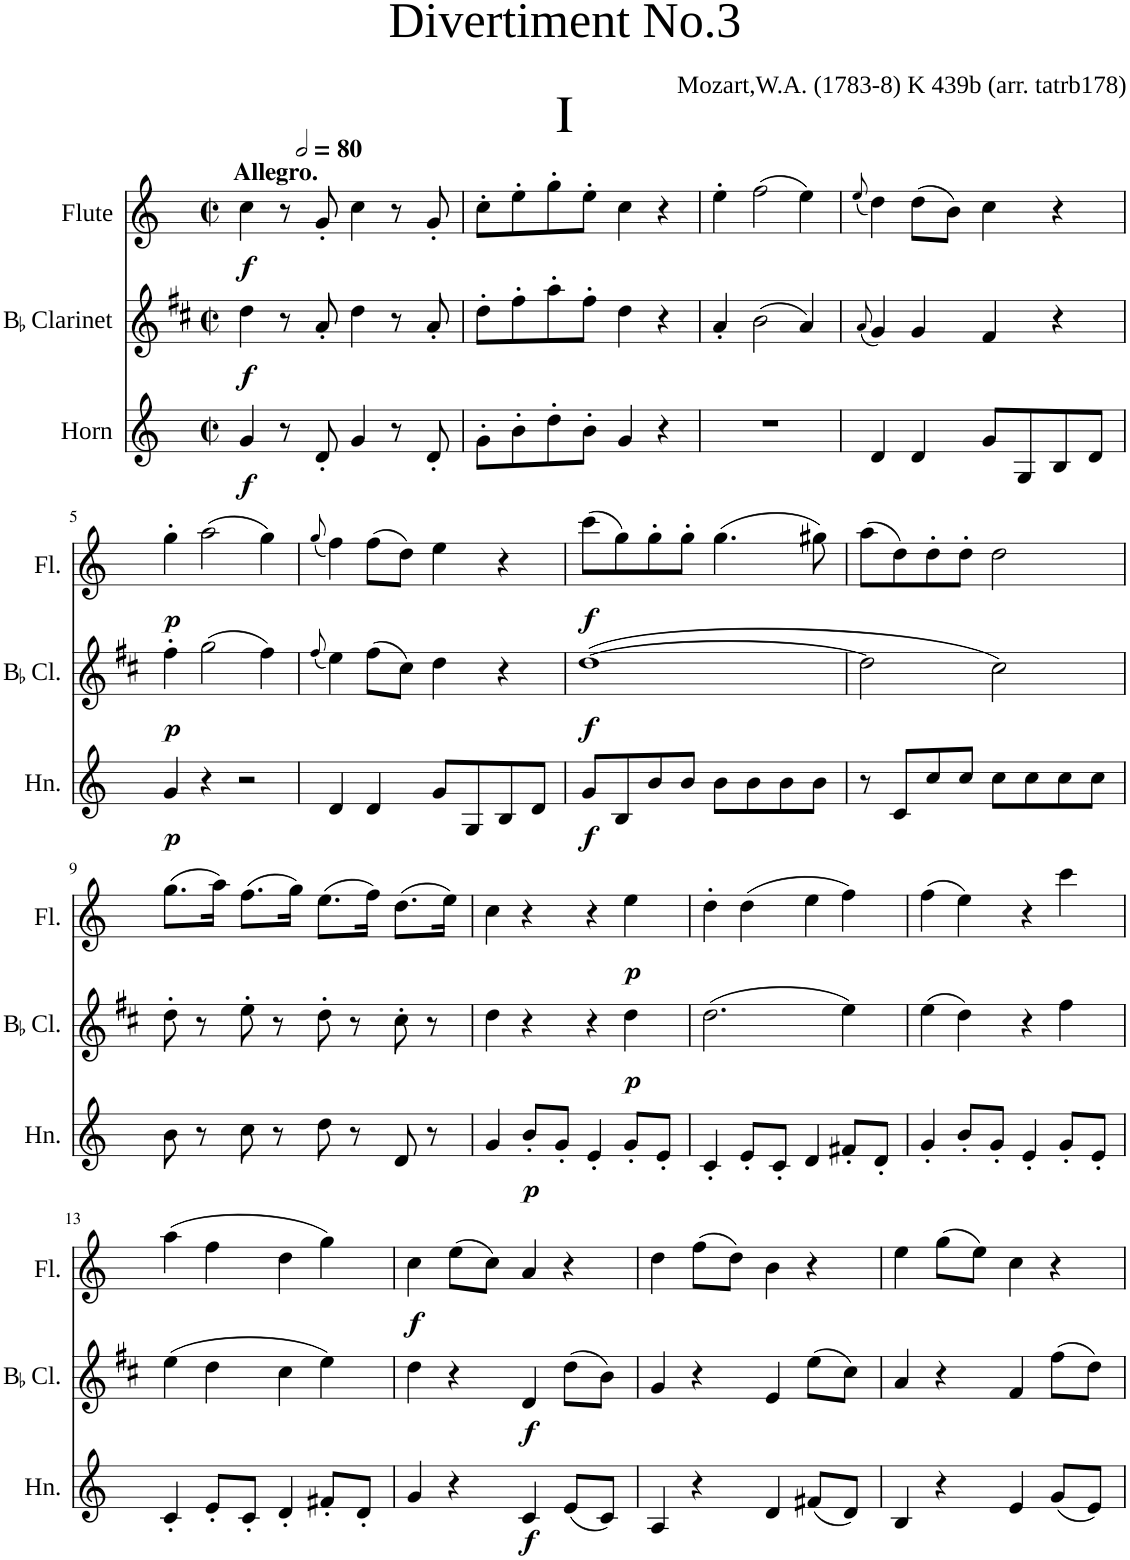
**kern	**dynam	**kern	**dynam	**kern	**dynam
*part3	*part3	*part2	*part2	*part1	*part1
*staff3	*staff3	*staff2	*staff2	*staff1	*staff1
*I"Horn	*	*I"BaccidentalFlat Clarinet	*	*I"Flute	*
*I'Hn.	*	*I'BaccidentalFlat Cl.	*	*I'Fl.	*
*clefG2	*	*clefG2	*	*clefG2	*
*Trd4c7	*	*Trd1c2	*	*	*
*k[]	*	*k[f#c#]	*	*k[]	*
*M4/4	*	*M4/4	*	*M4/4	*
*met(c|)	*	*met(c|)	*	*met(c|)	*
*MM160	*	*MM160	*	*MM160	*
=1	=1	=1	=1	=1	=1
!	!	!	!	!LO:TX:a:B:t=Allegro.	!
!	!LO:DY:b	!	!LO:DY:b	!	!LO:DY:b
4g/	f	4dd\	f	4cc\	f
8r	.	8r	.	8r	.
8d'/	.	8a'/	.	8g'/	.
4g/	.	4dd\	.	4cc\	.
8r	.	8r	.	8r	.
8d'/	.	8a'/	.	8g'/	.
=2	=2	=2	=2	=2	=2
8g'\L	.	8dd'\L	.	8cc'\L	.
8b'\	.	8ff#'\	.	8ee'\	.
8dd'\	.	8aa'\	.	8gg'\	.
8b'\J	.	8ff#'\J	.	8ee'\J	.
4g/	.	4dd\	.	4cc\	.
4r	.	4r	.	4r	.
=3	=3	=3	=3	=3	=3
1r	.	4a'/	.	4ee'\	.
.	.	(2b\	.	(2ff\	.
.	.	4a/)	.	4ee\)	.
=4	=4	=4	=4	=4	=4
.	.	(8qa/	.	(8qee/	.
4d/	.	4g/)	.	4dd\)	.
4d/	.	4g/	.	(8dd\L	.
.	.	.	.	8b\J)	.
8g/L	.	4f#/	.	4cc\	.
8G/	.	.	.	.	.
8B/	.	4r	.	4r	.
8d/J	.	.	.	.	.
!!LO:LB:g=z
=5	=5	=5	=5	=5	=5
!	!LO:DY:b	!	!LO:DY:b	!	!LO:DY:b
4g/	p	4ff#'\	p	4gg'\	p
4r	.	(2gg\	.	(2aa\	.
2r	.	.	.	.	.
.	.	4ff#\)	.	4gg\)	.
=6	=6	=6	=6	=6	=6
.	.	(8qff#/	.	(8qgg/	.
4d/	.	4ee\)	.	4ff\)	.
4d/	.	(8ff#\L	.	(8ff\L	.
.	.	8cc#\J)	.	8dd\J)	.
8g/L	.	4dd\	.	4ee\	.
8G/	.	.	.	.	.
8B/	.	4r	.	4r	.
8d/J	.	.	.	.	.
=7	=7	=7	=7	=7	=7
!	!LO:DY:b	!	!LO:DY:b	!	!LO:DY:b
8g/L	f	([1dd	f	(8ccc\L	f
8B/	.	.	.	8gg\)	.
8b/	.	.	.	8gg'\	.
8b/J	.	.	.	8gg'\J	.
8b\L	.	.	.	(4.gg\	.
8b\	.	.	.	.	.
8b\	.	.	.	.	.
8b\J	.	.	.	8gg#X\)	.
=8	=8	=8	=8	=8	=8
8r	.	2dd\]	.	(8aa\L	.
8c/L	.	.	.	8dd\)	.
8cc/	.	.	.	8dd'\	.
8cc/J	.	.	.	8dd'\J	.
8cc\L	.	2cc#\)	.	2dd\	.
8cc\	.	.	.	.	.
8cc\	.	.	.	.	.
8cc\J	.	.	.	.	.
!!LO:LB:g=z
=9	=9	=9	=9	=9	=9
8b\	.	8dd'\	.	(8.gg\L	.
8r	.	8r	.	.	.
.	.	.	.	16aa\Jk)	.
8cc\	.	8ee'\	.	(8.ff\L	.
8r	.	8r	.	.	.
.	.	.	.	16gg\Jk)	.
8dd\	.	8dd'\	.	(8.ee\L	.
8r	.	8r	.	.	.
.	.	.	.	16ff\Jk)	.
8d/	.	8cc#'\	.	(8.dd\L	.
8r	.	8r	.	.	.
.	.	.	.	16ee\Jk)	.
=10	=10	=10	=10	=10	=10
4g/	.	4dd\	.	4cc\	.
!	!LO:DY:b	!	!	!	!
8b'/L	p	4r	.	4r	.
8g'/J	.	.	.	.	.
4e'/	.	4r	.	4r	.
!	!	!	!LO:DY:b	!	!LO:DY:b
8g'/L	.	4dd\	p	4ee\	p
8e'/J	.	.	.	.	.
=11	=11	=11	=11	=11	=11
4c'/	.	(2.dd\	.	4dd'\	.
8e'/L	.	.	.	(4dd\	.
8c'/J	.	.	.	.	.
4d/	.	.	.	4ee\	.
8f#X'/L	.	4ee\)	.	4ff\)	.
8d'/J	.	.	.	.	.
=12	=12	=12	=12	=12	=12
4g'/	.	(4ee\	.	(4ff\	.
8b'/L	.	4dd\)	.	4ee\)	.
8g'/J	.	.	.	.	.
4e'/	.	4r	.	4r	.
8g'/L	.	4ff#\	.	4ccc\	.
8e'/J	.	.	.	.	.
!!LO:LB:g=z
=13	=13	=13	=13	=13	=13
4c'/	.	(4ee\	.	(4aa\	.
8e'/L	.	4dd\	.	4ff\	.
8c'/J	.	.	.	.	.
4d'/	.	4cc#\	.	4dd\	.
8f#X'/L	.	4ee\)	.	4gg\)	.
8d'/J	.	.	.	.	.
=14	=14	=14	=14	=14	=14
!	!	!	!	!	!LO:DY:b
4g/	.	4dd\	.	4cc\	f
4r	.	4r	.	(8ee\L	.
.	.	.	.	8cc\J)	.
!	!LO:DY:b	!	!LO:DY:b	!	!
4c/	f	4d/	f	4a/	.
(8e/L	.	(8dd\L	.	4r	.
8c/J)	.	8b\J)	.	.	.
=15	=15	=15	=15	=15	=15
4A/	.	4g/	.	4dd\	.
4r	.	4r	.	(8ff\L	.
.	.	.	.	8dd\J)	.
4d/	.	4e/	.	4b\	.
(8f#X/L	.	(8ee\L	.	4r	.
8d/J)	.	8cc#\J)	.	.	.
=16	=16	=16	=16	=16	=16
4B/	.	4a/	.	4ee\	.
4r	.	4r	.	(8gg\L	.
.	.	.	.	8ee\J)	.
4e/	.	4f#/	.	4cc\	.
(8g/L	.	(8ff#\L	.	4r	.
8e/J)	.	8dd\J)	.	.	.
=	=	=	=	=	=
*-	*-	*-	*-	*-	*-
